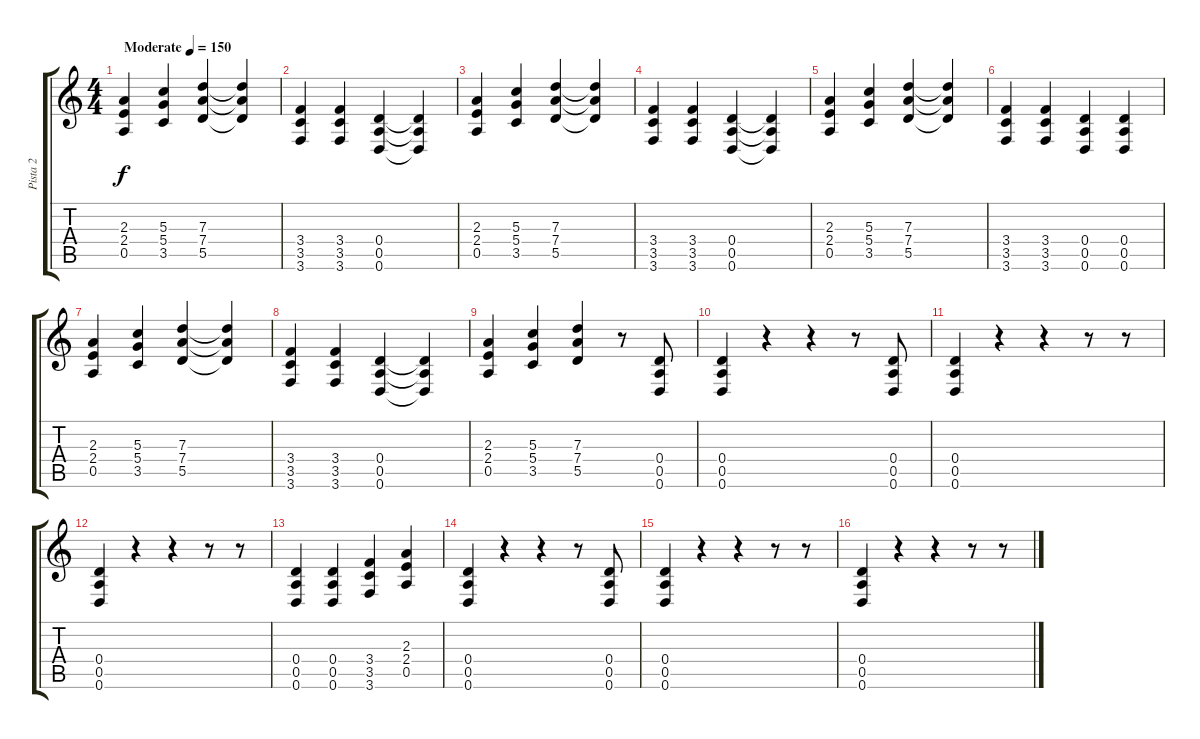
\track ("Pista 2" "Pista 2") {instrument distortionguitar}
\staff {score tabs}
\tuning (E4 B3 G3 D3 A2 D2) {hide}
\ts (4 4)
\tempo (150 "Moderate")
\clef g2
\ks c
(2.3 2.4 0.5).4{dy f instrument distortionguitar} (5.3 5.4 3.5).4 (7.3 7.4 5.5).4 (7.3{t} 7.4{t} 5.5{t}).4 |
(3.4 3.5 3.6).4 (3.4 3.5 3.6).4 (0.4 0.5 0.6).4 (0.4{t} 0.5{t} 0.6{t}).4 |
(2.3 2.4 0.5).4 (5.3 5.4 3.5).4 (7.3 7.4 5.5).4 (7.3{t} 7.4{t} 5.5{t}).4 |
(3.4 3.5 3.6).4 (3.4 3.5 3.6).4 (0.4 0.5 0.6).4 (0.4{t} 0.5{t} 0.6{t}).4 |
(2.3 2.4 0.5).4 (5.3 5.4 3.5).4 (7.3 7.4 5.5).4 (7.3{t} 7.4{t} 5.5{t}).4 |
(3.4 3.5 3.6).4 (3.4 3.5 3.6).4 (0.4 0.5 0.6).4 (0.4 0.5 0.6).4 |
(2.3 2.4 0.5).4 (5.3 5.4 3.5).4 (7.3 7.4 5.5).4 (7.3{t} 7.4{t} 5.5{t}).4 |
(3.4 3.5 3.6).4 (3.4 3.5 3.6).4 (0.4 0.5 0.6).4 (0.4{t} 0.5{t} 0.6{t}).4 |
(2.3 2.4 0.5).4 (5.3 5.4 3.5).4 (7.3 7.4 5.5).4 r.8 (0.4 0.5 0.6).8 |
(0.4 0.5 0.6).4 r.4 r.4 r.8 (0.4 0.5 0.6).8 |
(0.4 0.5 0.6).4 r.4 r.4 r.8 r.8 |
(0.4 0.5 0.6).4 r.4 r.4 r.8 r.8 |
(0.4 0.5 0.6).4 (0.4 0.5 0.6).4 (3.4 3.5 3.6).4 (2.3 2.4 0.5).4 |
(0.4 0.5 0.6).4 r.4 r.4 r.8 (0.4 0.5 0.6).8 |
(0.4 0.5 0.6).4 r.4 r.4 r.8 r.8 |
(0.4 0.5 0.6).4 r.4 r.4 r.8 r.8
